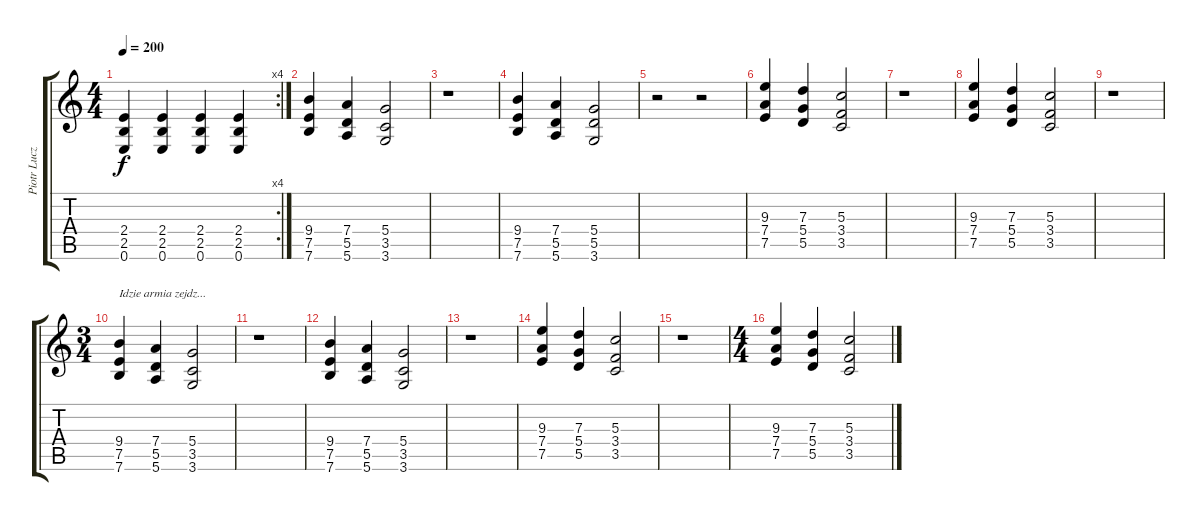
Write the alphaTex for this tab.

\track ("Piotr Luczyk - Dist" "Piotr Lucz") {instrument distortionguitar}
\staff {score tabs}
\tuning (E4 B3 G3 D3 A2 E2) {hide}
\rc 4
\ts (4 4)
\tempo 200
\clef g2
\ks c
(2.4 2.5 0.6).4{dy f} (2.4 2.5 0.6).4 (2.4 2.5 0.6).4 (2.4 2.5 0.6).4 |
(9.4 7.5 7.6).4 (7.4 5.5 5.6).4 (5.4 3.5 3.6).2 |
r.1 |
(9.4 7.5 7.6).4 (7.4 5.5 5.6).4 (5.4 5.5 3.6).2 |
r.2 r.2 |
(9.3 7.4 7.5).4 (7.3 5.4 5.5).4 (5.3 3.4 3.5).2 |
r.1 |
(9.3 7.4 7.5).4 (7.3 5.4 5.5).4 (5.3 3.4 3.5).2 |
r.1 |
\ts (3 4)
(9.4 7.5 7.6).4{txt "Idzie armia zejdz..."} (7.4 5.5 5.6).4 (5.4 3.5 3.6).2 |
r.1 |
(9.4 7.5 7.6).4 (7.4 5.5 5.6).4 (5.4 3.5 3.6).2 |
r.1 |
(9.3 7.4 7.5).4 (7.3 5.4 5.5).4 (5.3 3.4 3.5).2 |
r.1 |
\ts (4 4)
(9.3 7.4 7.5).4 (7.3 5.4 5.5).4 (5.3 3.4 3.5).2
